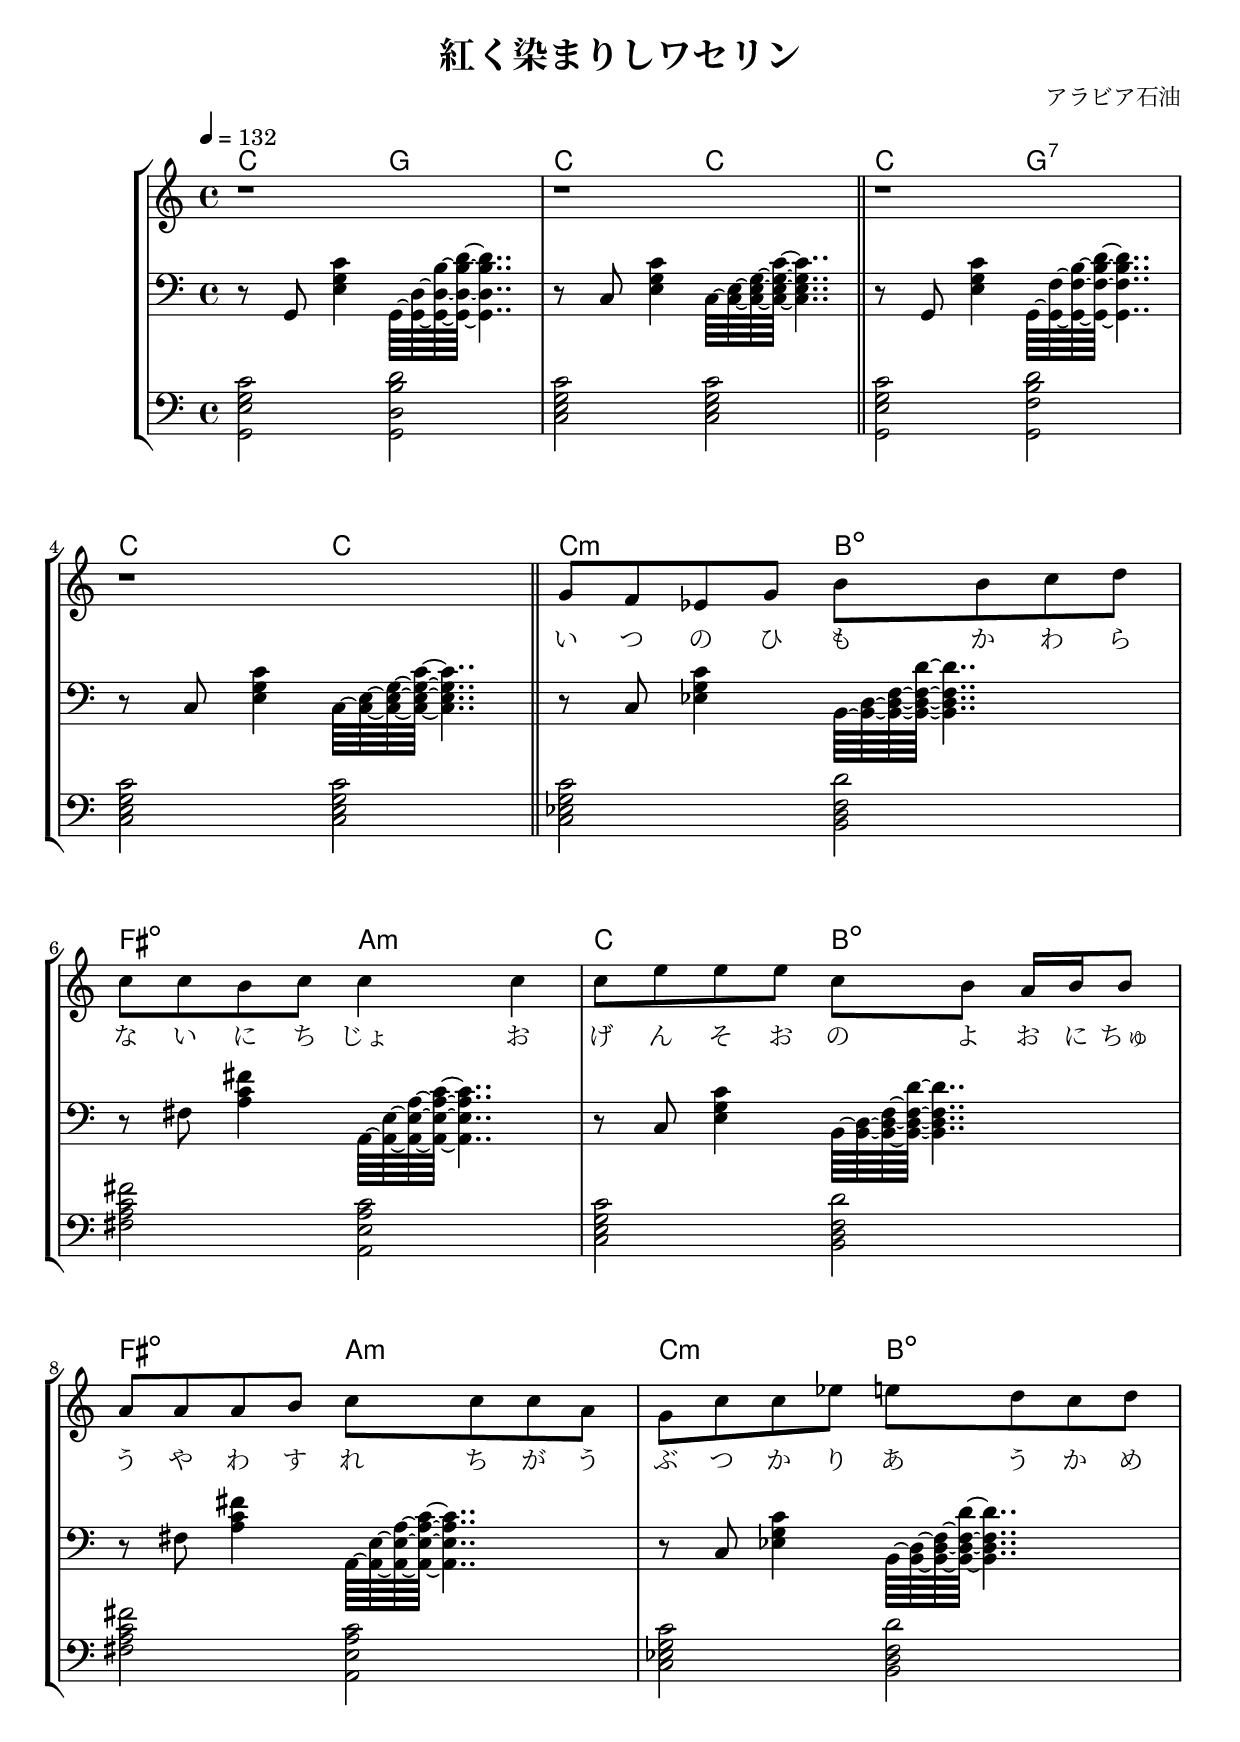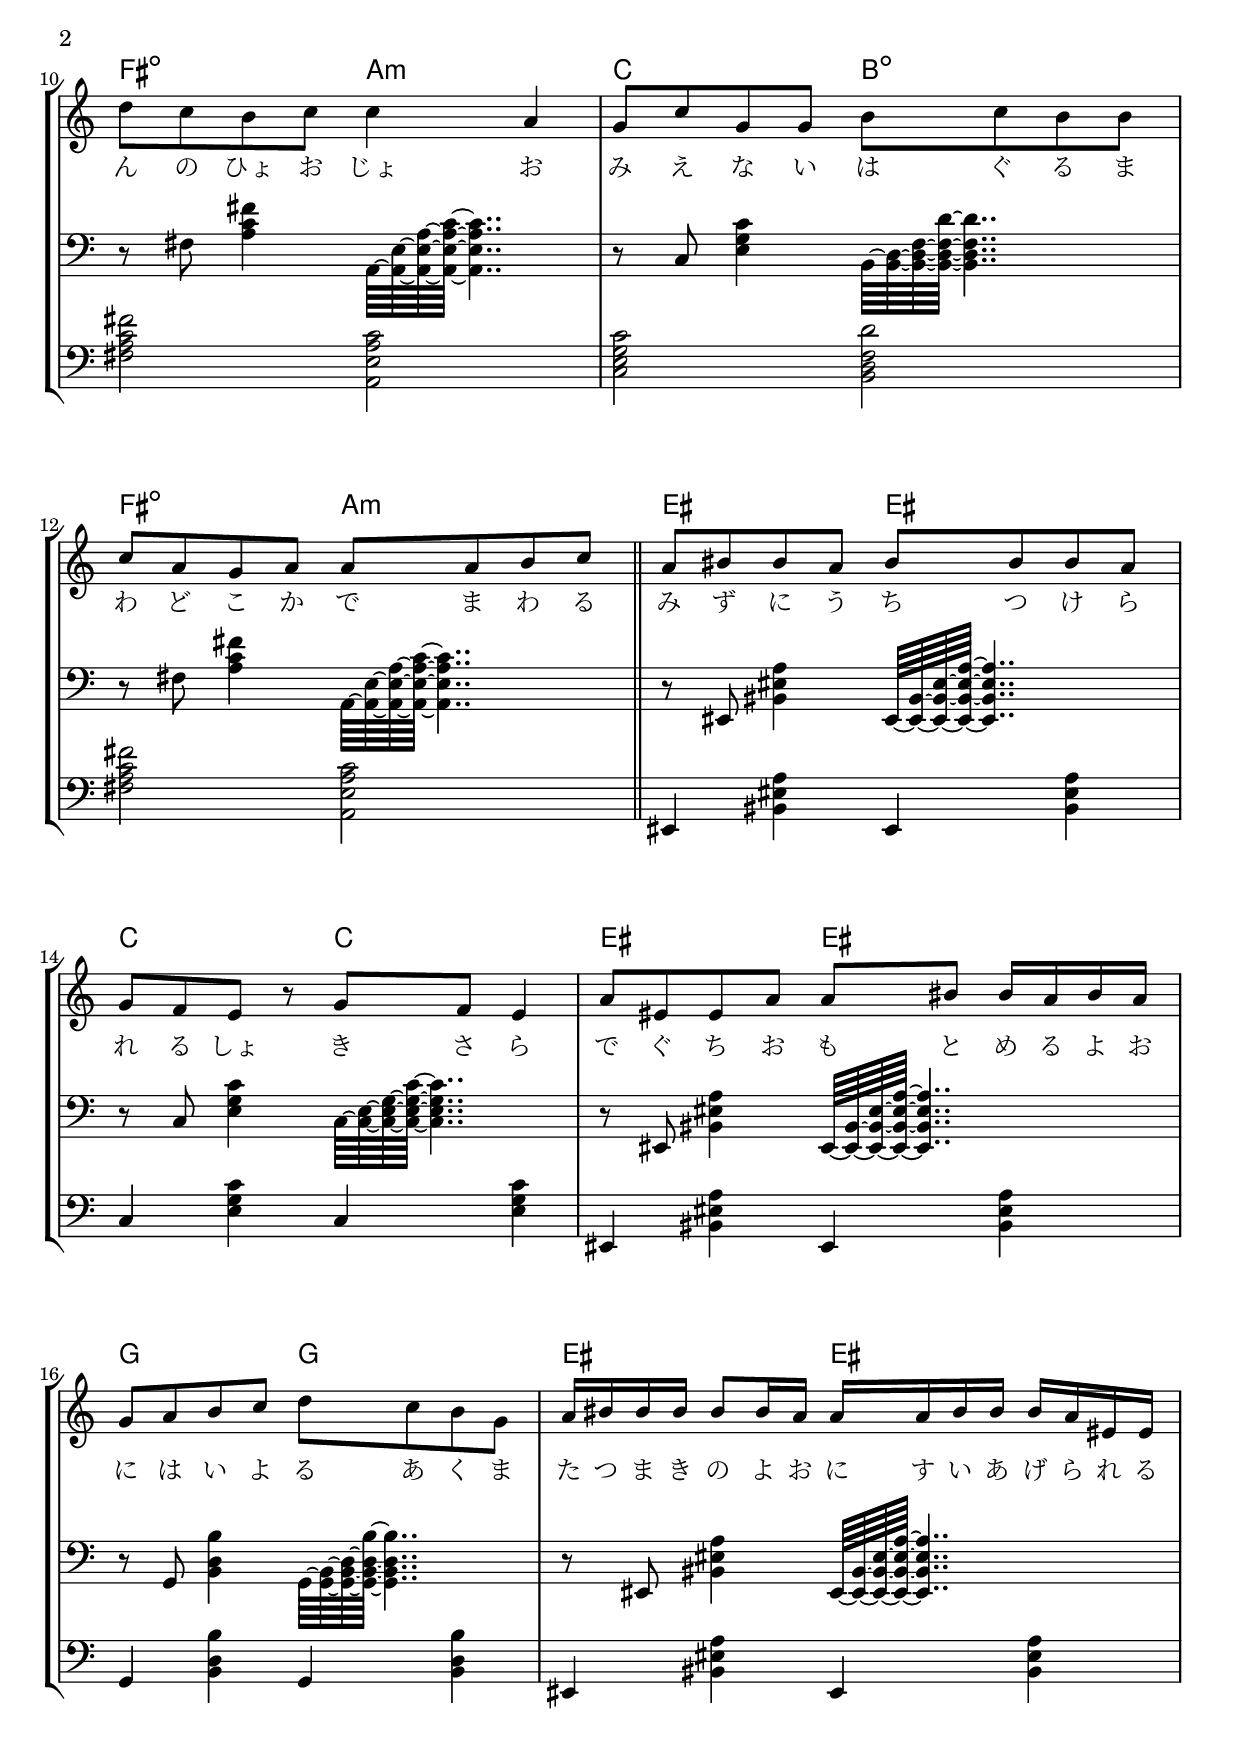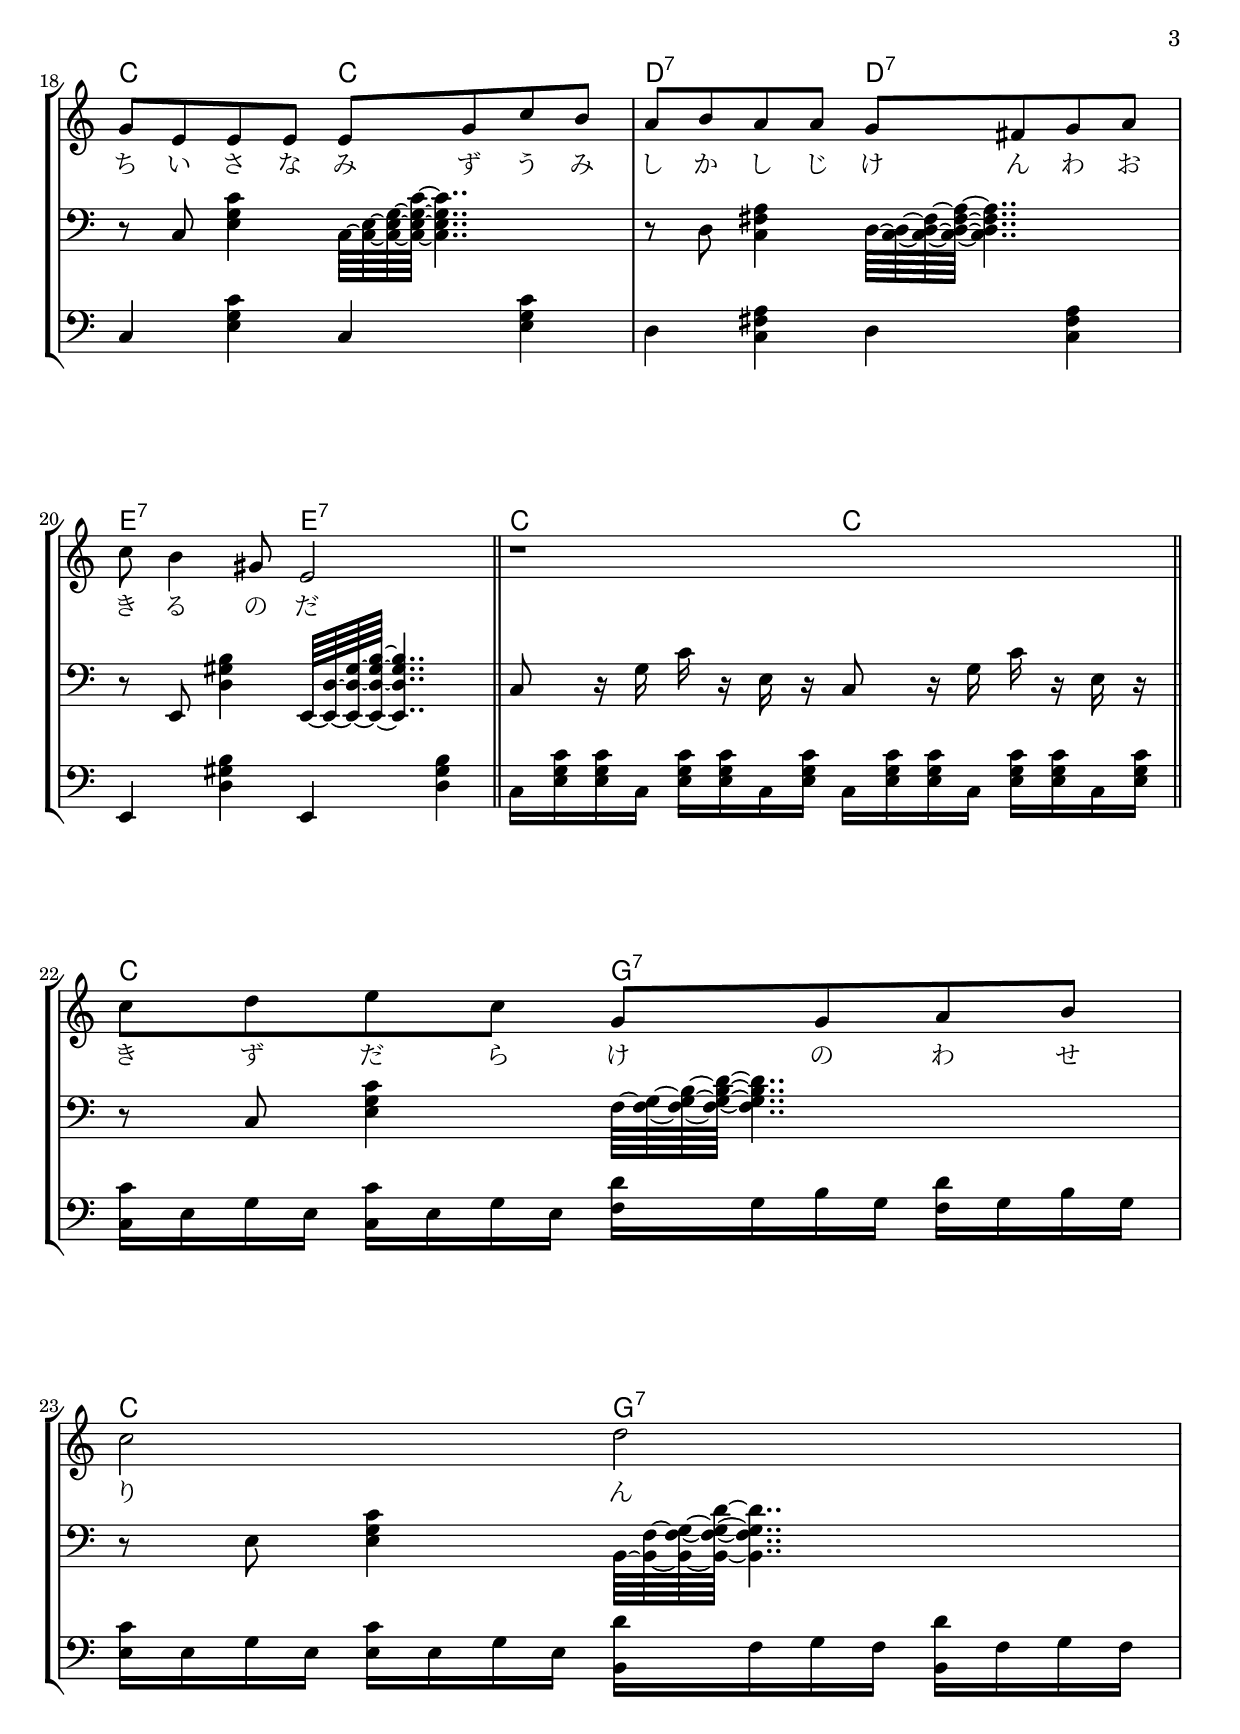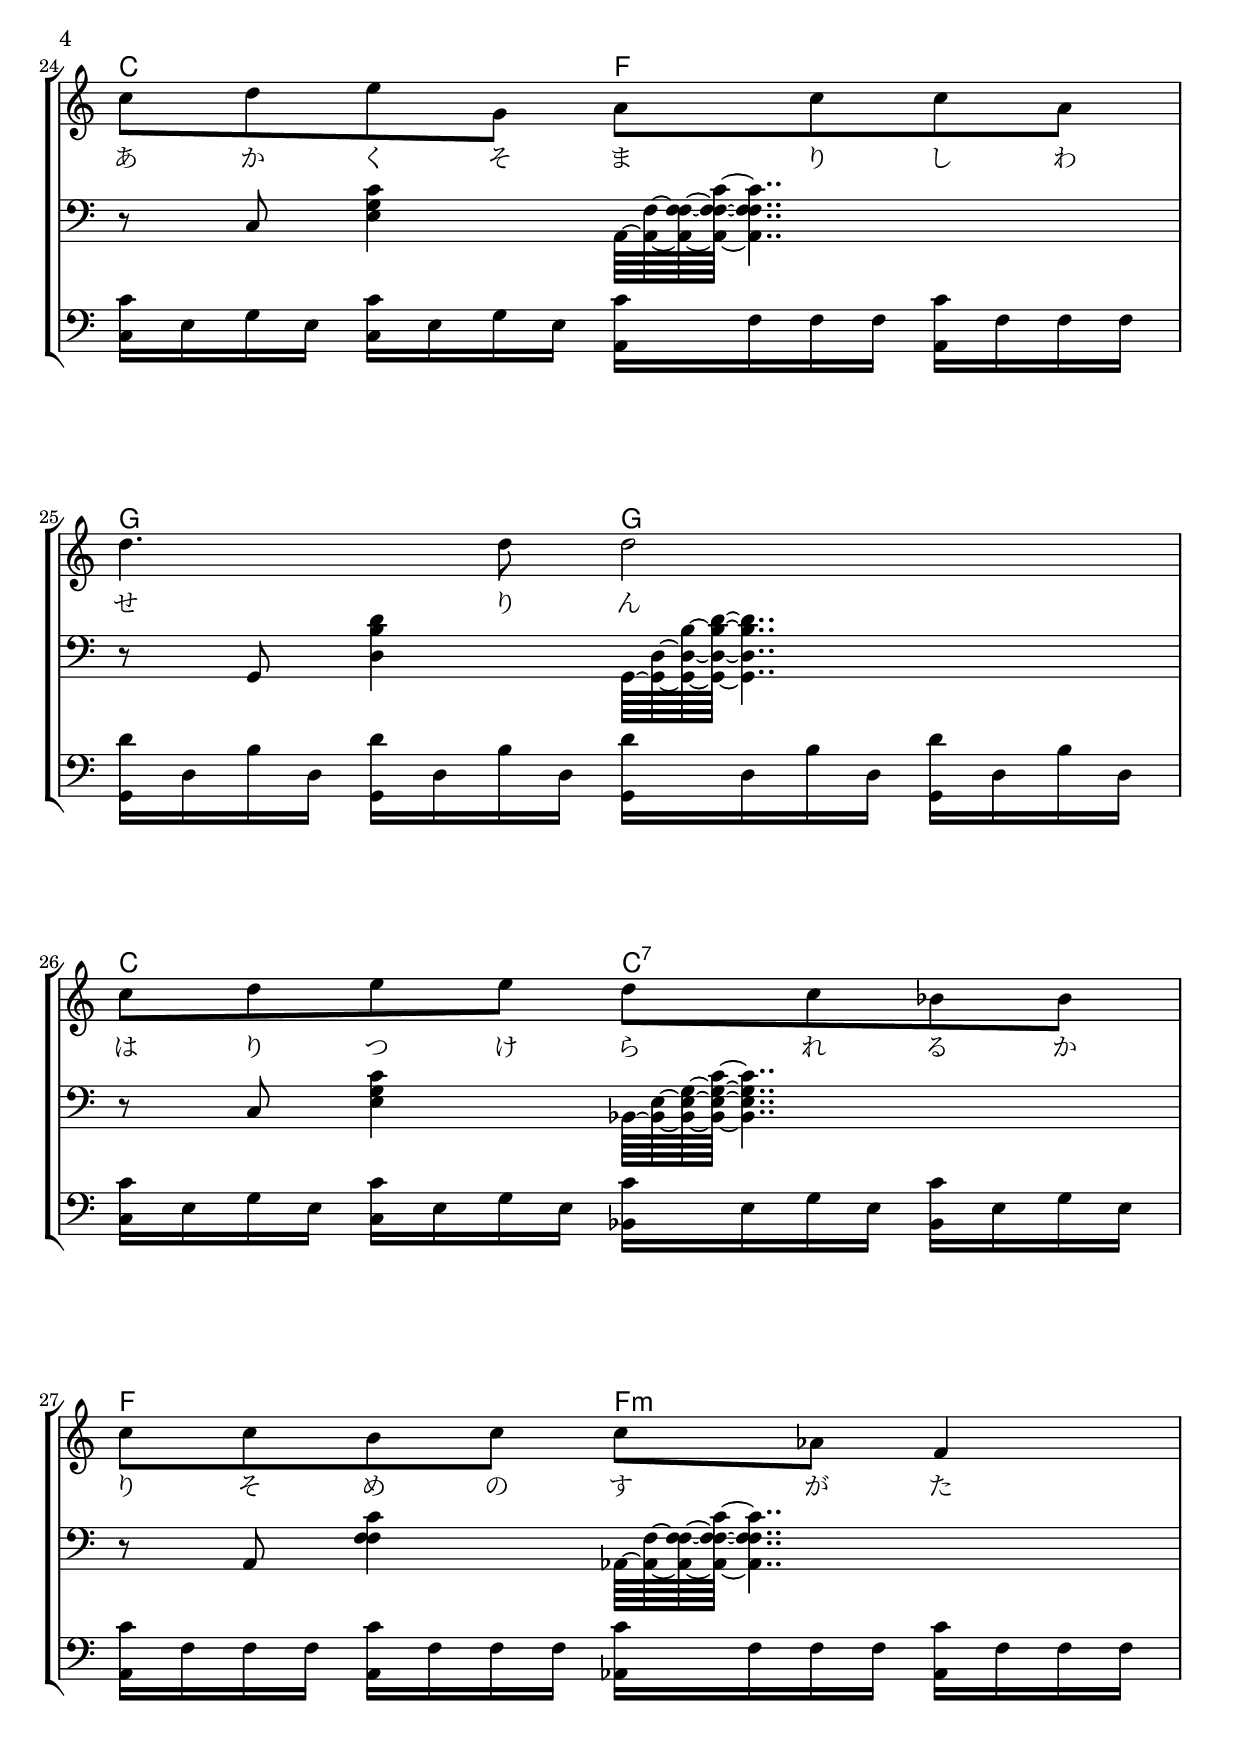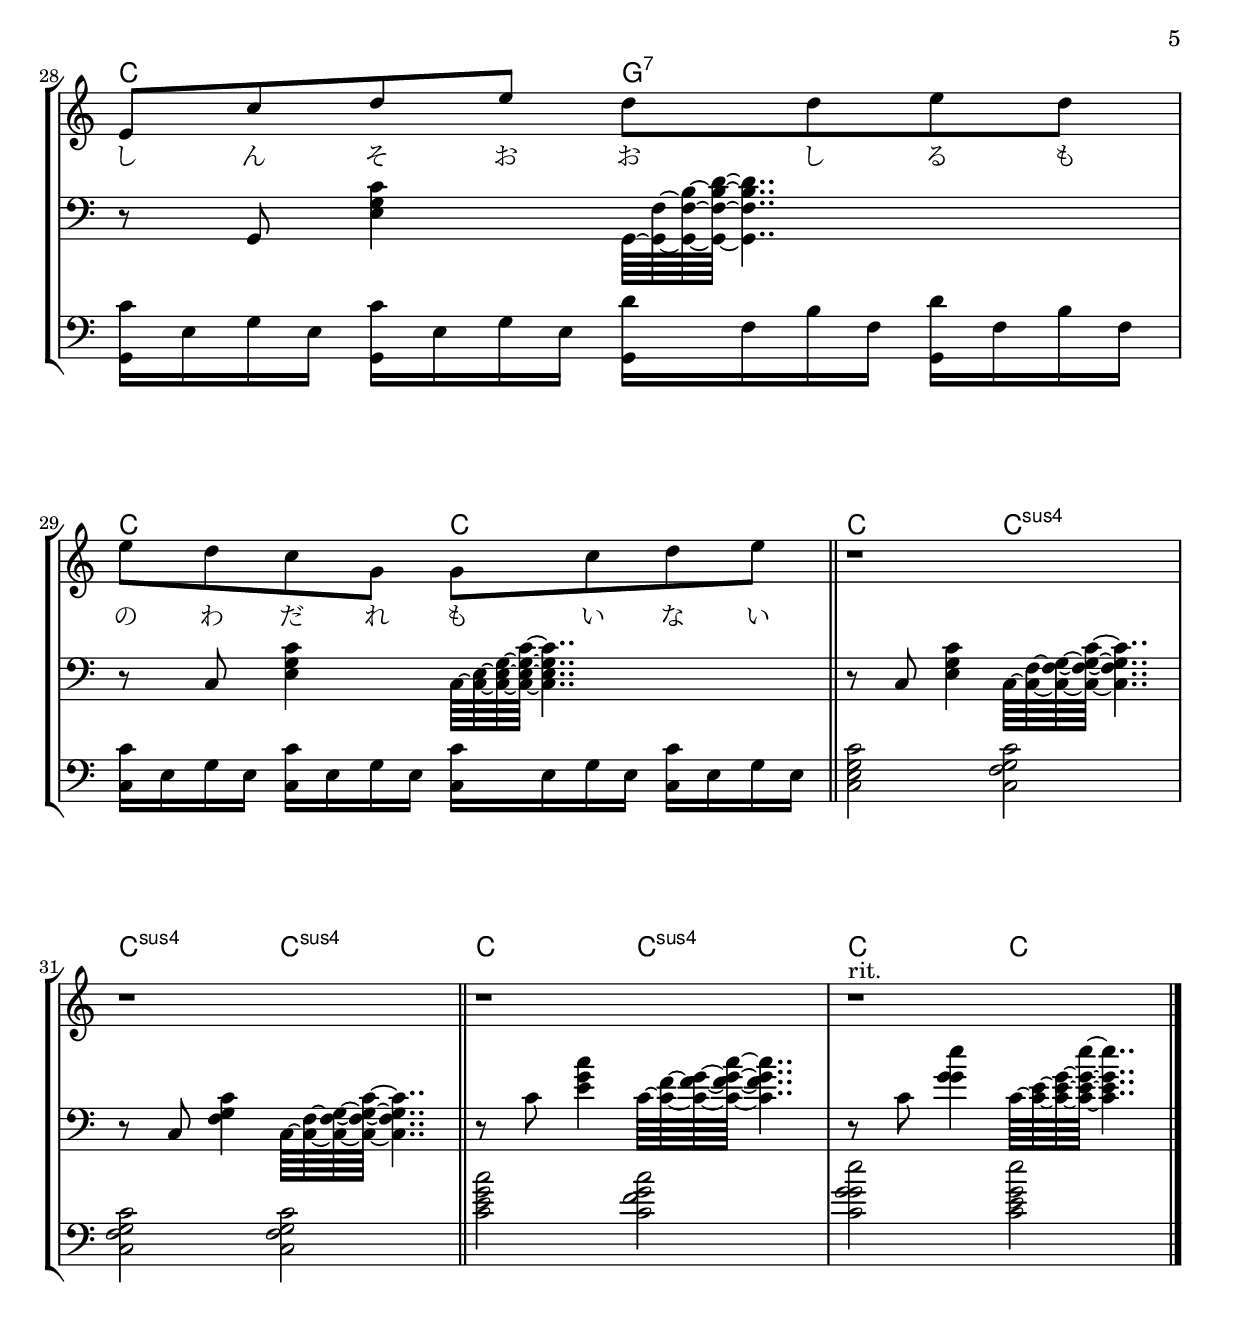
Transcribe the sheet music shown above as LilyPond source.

\version "2.12.1"

\header {
	title = \markup {紅く染まりしワセリン}
	composer = \markup \center-column {アラビア石油}
}

harmony = \chordmode {
	c2 g c c 

	c g:7 c c 

	c:m b:dim fis:dim a:m c b:dim fis:dim a:m c:m b:dim fis:dim a:m c b:dim fis:dim a:m 

	eis eis c c eis eis g g eis eis c c d:7 d:7 e:7 e:7 

	c c 

	c g:7 c g:7 c f g g c c:7 f f:m c g:7 c c 

	c c:sus4 c:sus4 c:sus4 

	c c:sus4 c c 
}

melody = {
	\key c \major
	\tempo 4 = 132
	r1 | r1   
	r1 | r1   
	\set Staff.midiInstrument = #"mmi0.38"
	 g'8  f'8  es'8  g'8  b'8  b'8  c''8  d''8 
	c''8  c''8  b'8  c''8  c''4  c''4 
	c''8  e''8  e''8  e''8  c''8  b'8  a'16  b'16  b'8 
	a'8  a'8  a'8  b'8  c''8  c''8  c''8  a'8 
	g'8  c''8  c''8  es''8  e''8  d''8  c''8  d''8 
	d''8  c''8  b'8  c''8  c''4  a'4 
	g'8  c''8  g'8  g'8  b'8  c''8  b'8  b'8 
	c''8  a'8  g'8  a'8  a'8  a'8  b'8  c''8
	\set Staff.midiInstrument = #"mmi0.38"
	 a'8  bis'8  bis'8  a'8  bis'8  bis'8  bis'8  a'8 
	g'8  f'8  e'8  r8  g'8  f'8  e'4 
	a'8  eis'8  eis'8  a'8  a'8  bis'8  bis'16  a'16  bis'16  a'16 
	g'8  a'8  b'8  c''8  d''8  c''8  b'8  g'8 
	a'16  bis'16  bis'16  bis'16  bis'8  bis'16  a'16  a'16  a'16  bis'16  bis'16  bis'16  a'16  eis'16  eis'16 
	g'8  e'8  e'8  e'8  e'8  g'8  c''8  b'8 
	a'8  b'8  a'8  a'8  g'8  fis'8  g'8  a'8 
	c''8  b'4  gis'8  e'2
	r1   
	\set Staff.midiInstrument = #"mmi0.38"
	 c''8  d''8  e''8  c''8  g'8  g'8  a'8  b'8 
	c''2  d''2 
	c''8  d''8  e''8  g'8  a'8  c''8  c''8  a'8 
	d''4.  d''8  d''2 
	c''8  d''8  e''8  e''8  d''8  c''8  bes'8  bes'8 
	c''8  c''8  b'8  c''8  c''8  as'8  f'4 
	e'8  c''8  d''8  e''8  d''8  d''8  e''8  d''8 
	e''8  d''8  c''8  g'8  g'8  c''8  d''8  e''8
	r1 | r1   
	r1 | r1^"rit." \bar "|."
}

words = \lyricmode {
	
	
	い  つ  の  ひ  も  か  わ  ら  な  い  に  ち  じょ  お  げ  ん  そ  お  の  よ  お  に  ちゅ  う  や  わ  す  れ  ち  が  う  ぶ  つ  か  り  あ  う  か  め  ん  の  ひょ  お  じょ  お  み  え  な  い  は  ぐ  る  ま  わ  ど  こ  か  で  ま  わ  る  
	み  ず  に  う  ち  つ  け  ら  れ  る  しょ  き  さ  ら  で  ぐ  ち  お  も  と  め  る  よ  お  に  は  い  よ  る  あ  く  ま  た  つ  ま  き  の  よ  お  に  す  い  あ  げ  ら  れ  る  ち  い  さ  な  み  ず  う  み  し  か  し  じ  け  ん  わ  お  き  る  の  だ  
	
	き  ず  だ  ら  け  の  わ  せ  り  ん  あ  か  く  そ  ま  り  し  わ  せ  り  ん  は  り  つ  け  ら  れ  る  か  り  そ  め  の  す  が  た  し  ん  そ  お  お  し  る  も  の  わ  だ  れ  も  い  な  い  
	
	
}

tempochange = {
	\tempo 4 = 132
	r1 | r1 \bar "||"
	\tempo 4 = 132
	r1 | r1 \bar "||"
	\tempo 4 = 132
	r1 | r1 | r1 | r1 | r1 | r1 | r1 | r1 \bar "||"
	\tempo 4 = 132
	r1 | r1 | r1 | r1 | r1 | r1 | r1 | r1 \bar "||"
	\tempo 4 = 132
	r1 \bar "||"
	\tempo 4 = 132
	r1 | r1 | r1 | r1 | r1 | r1 | r1 | r1 \bar "||"
	\tempo 4 = 132
	r1 | r1 \bar "||"
	\tempo 4 = 132
	r1 | \tempo 4 = 99 r2 \tempo 4 = 88 r2 \bar "|."
}

mainacc = {
	\clef bass
	\set Staff.midiInstrument = #"Muted Trumpet"
	\key c \major
	\tempo 4 = 132
	r8 g,8 <e g c'>4
	g,64~ <g,~ d~> <g,~ d~ b~> <g, d b d'>~ <g, d b d'>4..
	r8 c8 <e g c'>4
	c64~ <c~ e~> <c~ e~ g~> <c e g c'>~ <c e g c'>4..
	\bar "||"

	\set Staff.midiInstrument = #"Electric Grand"
	r8 g,8 <e g c'>4
	g,64~ <g,~ f~> <g,~ f~ b~> <g, f b d'>~ <g, f b d'>4..
	r8 c8 <e g c'>4
	c64~ <c~ e~> <c~ e~ g~> <c e g c'>~ <c e g c'>4..
	\bar "||"

	\set Staff.midiInstrument = #"Celesta"
	r8 c8 <es g c'>4
	b,64~ <b,~ d~> <b,~ d~ f~> <b, d f d'>~ <b, d f d'>4..
	r8 fis8 <a c' fis'>4
	a,64~ <a,~ e~> <a,~ e~ a~> <a, e a c'>~ <a, e a c'>4..
	r8 c8 <e g c'>4
	b,64~ <b,~ d~> <b,~ d~ f~> <b, d f d'>~ <b, d f d'>4..
	r8 fis8 <a c' fis'>4
	a,64~ <a,~ e~> <a,~ e~ a~> <a, e a c'>~ <a, e a c'>4..
	r8 c8 <es g c'>4
	b,64~ <b,~ d~> <b,~ d~ f~> <b, d f d'>~ <b, d f d'>4..
	r8 fis8 <a c' fis'>4
	a,64~ <a,~ e~> <a,~ e~ a~> <a, e a c'>~ <a, e a c'>4..
	r8 c8 <e g c'>4
	b,64~ <b,~ d~> <b,~ d~ f~> <b, d f d'>~ <b, d f d'>4..
	r8 fis8 <a c' fis'>4
	a,64~ <a,~ e~> <a,~ e~ a~> <a, e a c'>~ <a, e a c'>4..
	\bar "||"

	\set Staff.midiInstrument = #"FX 4 (atmosphere)"
	r8 eis,8 <bis, eis a>4
	eis,64~ <eis,~ bis,~> <eis,~ bis,~ eis~> <eis, bis, eis a>~ <eis, bis, eis a>4..
	r8 c8 <e g c'>4
	c64~ <c~ e~> <c~ e~ g~> <c e g c'>~ <c e g c'>4..
	r8 eis,8 <bis, eis a>4
	eis,64~ <eis,~ bis,~> <eis,~ bis,~ eis~> <eis, bis, eis a>~ <eis, bis, eis a>4..
	r8 g,8 <b, d b>4
	g,64~ <g,~ b,~> <g,~ b,~ d~> <g, b, d b>~ <g, b, d b>4..
	r8 eis,8 <bis, eis a>4
	eis,64~ <eis,~ bis,~> <eis,~ bis,~ eis~> <eis, bis, eis a>~ <eis, bis, eis a>4..
	r8 c8 <e g c'>4
	c64~ <c~ e~> <c~ e~ g~> <c e g c'>~ <c e g c'>4..
	r8 d8 <c fis a>4
	d64~ <d~ c~> <d~ c~ fis~> <d c fis a>~ <d c fis a>4..
	r8 e,8 <d gis b>4
	e,64~ <e,~ d~> <e,~ d~ gis~> <e, d gis b>~ <e, d gis b>4..
	\bar "||"

	\set Staff.midiInstrument = #"Electric Piano2"
	c8r16g16c'16r16e16r16
	c8r16g16c'16r16e16r16
	\bar "||"

	\set Staff.midiInstrument = #"Electric Grand"
	r8 c8 <e g c'>4
	f64~ <f~ g~> <f~ g~ b~> <f g b d'>~ <f g b d'>4..
	r8 e8 <e g c'>4
	b,64~ <b,~ f~> <b,~ f~ g~> <b, f g d'>~ <b, f g d'>4..
	r8 c8 <e g c'>4
	a,64~ <a,~ f~> <a,~ f~ f~> <a, f f c'>~ <a, f f c'>4..
	r8 g,8 <d b d'>4
	g,64~ <g,~ d~> <g,~ d~ b~> <g, d b d'>~ <g, d b d'>4..
	r8 c8 <e g c'>4
	bes,64~ <bes,~ e~> <bes,~ e~ g~> <bes, e g c'>~ <bes, e g c'>4..
	r8 a,8 <f f c'>4
	as,64~ <as,~ f~> <as,~ f~ f~> <as, f f c'>~ <as, f f c'>4..
	r8 g,8 <e g c'>4
	g,64~ <g,~ f~> <g,~ f~ b~> <g, f b d'>~ <g, f b d'>4..
	r8 c8 <e g c'>4
	c64~ <c~ e~> <c~ e~ g~> <c e g c'>~ <c e g c'>4..
	\bar "||"

	\set Staff.midiInstrument = #"Muted Trumpet"
	r8 c8 <e g c'>4
	c64~ <c~ f~> <c~ f~ g~> <c f g c'>~ <c f g c'>4..
	r8 c8 <f g c'>4
	c64~ <c~ f~> <c~ f~ g~> <c f g c'>~ <c f g c'>4..
	\bar "||"

	\set Staff.midiInstrument = #"Synthstrings 1"
	r8 c'8 <e' g' c''>4
	c'64~ <c'~ f'~> <c'~ f'~ g'~> <c' f' g' c''>~ <c' f' g' c''>4..
	r8 c'8 <g' g' e''>4
	c'64~ <c'~ e'~> <c'~ e'~ g'~> <c' e' g' e''>~ <c' e' g' e''>4..
	\bar "|."
}

subacc = {
	\clef bass
	\set Staff.midiInstrument = #"Tinkle Bell"
	\key c \major
	\tempo 4 = 132
	<g, e g c'>2
	<g, d b d'>2
	<c e g c'>2
	<c e g c'>2
	\bar "||"

	\set Staff.midiInstrument = #"Alto Sax"
	<g, e g c'>2
	<g, f b d'>2
	<c e g c'>2
	<c e g c'>2
	\bar "||"

	\set Staff.midiInstrument = #"Kalimba"
	<c es g c'>2
	<b, d f d'>2
	<fis a c' fis'>2
	<a, e a c'>2
	<c e g c'>2
	<b, d f d'>2
	<fis a c' fis'>2
	<a, e a c'>2
	<c es g c'>2
	<b, d f d'>2
	<fis a c' fis'>2
	<a, e a c'>2
	<c e g c'>2
	<b, d f d'>2
	<fis a c' fis'>2
	<a, e a c'>2
	\bar "||"

	\set Staff.midiInstrument = #"Bagpipe"
	eis,4 <bis, eis a>4
	eis,4 <bis, eis a>4
	c4 <e g c'>4
	c4 <e g c'>4
	eis,4 <bis, eis a>4
	eis,4 <bis, eis a>4
	g,4 <b, d b>4
	g,4 <b, d b>4
	eis,4 <bis, eis a>4
	eis,4 <bis, eis a>4
	c4 <e g c'>4
	c4 <e g c'>4
	d4 <c fis a>4
	d4 <c fis a>4
	e,4 <d gis b>4
	e,4 <d gis b>4
	\bar "||"

	\set Staff.midiInstrument = #"English Horn"
	c16 <e g c'>16 <e g c'>16 c16   <e g c'>16 <e g c'>16 c16 <e g c'>16
	c16 <e g c'>16 <e g c'>16 c16   <e g c'>16 <e g c'>16 c16 <e g c'>16
	\bar "||"

	\set Staff.midiInstrument = #"Celesta"
	<c c'>16 e g e <c c'> e g e
	<f d'>16 g b g <f d'> g b g
	<e c'>16 e g e <e c'> e g e
	<b, d'>16 f g f <b, d'> f g f
	<c c'>16 e g e <c c'> e g e
	<a, c'>16 f f f <a, c'> f f f
	<g, d'>16 d b d <g, d'> d b d
	<g, d'>16 d b d <g, d'> d b d
	<c c'>16 e g e <c c'> e g e
	<bes, c'>16 e g e <bes, c'> e g e
	<a, c'>16 f f f <a, c'> f f f
	<as, c'>16 f f f <as, c'> f f f
	<g, c'>16 e g e <g, c'> e g e
	<g, d'>16 f b f <g, d'> f b f
	<c c'>16 e g e <c c'> e g e
	<c c'>16 e g e <c c'> e g e
	\bar "||"

	\set Staff.midiInstrument = #"Shanai"
	<c e g c'>2
	<c f g c'>2
	<c f g c'>2
	<c f g c'>2
	\bar "||"

	\set Staff.midiInstrument = #"Shanai"
	<c' e' g' c''>2
	<c' f' g' c''>2
	<c' g' g' e''>2
	<c' e' g' e''>2
	\bar "|."
}

percA = {
	\drummode {
	r4 hh8. hh4 r16 hh4  |hh4 hh8 hh4. hh4  \bar "||"
	r4 hh8. hh4 r16 hh4  |hh4 hh8 hh4. hh4  \bar "||"
	r4 hh8. hh4 r16 hh4  |hh4 hh8 hh4. hh4  |hh4 hh8. hh4 r16 hh4  |hh4 hh8 hh4. hh4  |r4 hh8. hh4 r16 hh4  |hh4 hh8 hh4. hh4  |hh4 hh8. hh4 r16 hh4  |hh4 hh8 hh4. hh4  \bar "||"
	r4 hh8. hh4 r16 hh4  |hh4 hh8 hh4. hh4  |hh4 hh8. hh4 r16 hh4  |hh4 hh8 hh4. hh4  |r4 hh8. hh4 r16 hh4  |hh4 hh8 hh4. hh4  |hh4 hh8. hh4 r16 hh4  |hh4 hh8 hh4. hh4  \bar "||"
	hh4 hh4 hh4 hh4  \bar "||"
	r4 hh4 hh4 hh4  |hh4 hh4 hh4 hh4  |hh4 hh4 hh4 hh4  |hh4 hh4 hh4 hh4  |r4 hh4 hh4 hh4  |hh4 hh4 hh4 hh4  |hh4 hh4 hh4 hh4  |hh4 hh4 hh4 hh4  \bar "||"
	r4 hh8. hh4 r16 hh4  |hh4 hh8 hh4. hh4  \bar "||"
	r4 hh8. hh4 r16 hh4  |hh4 hh8 hh4. hh4  \bar "|."
	}
}

percB = {
	\drummode {
	r8 hhp4 hhp4 hhp4 hhp8  |r8 hhp2 hhp4.  \bar "||"
	r8 hhp4 hhp4 hhp4 hhp8  |r8 hhp2 hhp4.  \bar "||"
	r8 hhp4 hhp4 hhp4 hhp8  |r8 hhp2 hhp4 hhp8  |r8 hhp4 hhp4 hhp4 hhp8  |r8 hhp2 hhp4 hhp8  |r8 hhp4 hhp4 hhp4 hhp8  |r8 hhp2 hhp4 hhp8  |r8 hhp4 hhp4 hhp4 hhp8  |r8 hhp2 hhp4.  \bar "||"
	r8 hhp4 hhp4 hhp4 hhp8  |r8 hhp2 hhp4 hhp8  |r8 hhp4 hhp4 hhp4 hhp8  |r8 hhp2 hhp4 hhp8  |r8 hhp4 hhp4 hhp4 hhp8  |r8 hhp2 hhp4 hhp8  |r8 hhp4 hhp4 hhp4 hhp8  |r8 hhp2 hhp4.  \bar "||"
	r8 hhp4 hhp2 r8  \bar "||"
	r8 hhp4 hhp4 hhp4 hhp8  |r8 hhp4 hhp4 hhp4 hhp8  |r8 hhp4 hhp4 hhp4 hhp8  |r8 hhp4 hhp4 hhp4 hhp8  |r8 hhp4 hhp4 hhp4 hhp8  |r8 hhp4 hhp4 hhp4 hhp8  |r8 hhp4 hhp4 hhp4 hhp8  |r8 hhp4 hhp2 r8  \bar "||"
	r8 hhp4 hhp4 hhp4 hhp8  |r8 hhp2 hhp4.  \bar "||"
	r8 hhp4 hhp4 hhp4 hhp8  |r8 hhp2 hhp4.  \bar "|."
	}
}

percC = {
	\drummode {
	r4 sn2 sn8. sn16  |r4 sn2 sn8 sn16 sn16  \bar "||"
	r4 sn2 sn8. sn16  |r4 sn2 sn8 sn16 sn16  \bar "||"
	r4 sn2 sn8. sn16  |r4 sn2 sn8. sn16  |r4 sn2 sn8. sn16  |r4 sn2 sn8. sn16  |r4 sn2 sn8. sn16  |r4 sn2 sn8. sn16  |r4 sn2 sn8. sn16  |r4 sn2 sn8 sn16 sn16  \bar "||"
	r4 sn2 sn8. sn16  |r4 sn2 sn8. sn16  |r4 sn2 sn8. sn16  |r4 sn2 sn8. sn16  |r4 sn2 sn8. sn16  |r4 sn2 sn8. sn16  |r4 sn2 sn8. sn16  |r4 sn2 sn8 sn16 sn16  \bar "||"
	r4 sn4 r16 sn16 sn8. sn16 sn16 sn16  \bar "||"
	r4 sn2 sn4  |r4 sn2 sn8. sn16  |r4 sn2 sn4  |r4 sn2 sn8. sn16  |r4 sn2 sn4  |r4 sn2 sn8. sn16  |r4 sn2 sn4  |r4 sn4 r16 sn16 sn8. sn16 sn16 sn16  \bar "||"
	r4 sn2 sn8. sn16  |r4 sn2 sn8 sn16 sn16  \bar "||"
	r4 sn2 sn8. sn16  |r4 sn2 sn8 sn16 sn16  \bar "|."
	}
}

percD = {
	\drummode {
	bd4. r16 bd8. bd4 bd8  |bd8 bd4 r16 bd8. bd4 bd8  \bar "||"
	bd4. r16 bd8. bd4 bd8  |bd8 bd4 r16 bd8. bd4 bd8  \bar "||"
	bd4. r16 bd8. bd4 bd8  |bd8 bd4 r16 bd8. bd4 bd8  |bd4. r16 bd8. bd4 bd8  |bd8 bd4 r16 bd8. bd4 bd8  |bd4. r16 bd8. bd4 bd8  |bd8 bd4 r16 bd8. bd4 bd8  |bd4. r16 bd8. bd4 bd8  |bd8 bd4 r16 bd8. bd4 bd8  \bar "||"
	bd4. r16 bd8. bd4 bd8  |bd8 bd4 r16 bd8. bd4 bd8  |bd4. r16 bd8. bd4 bd8  |bd8 bd4 r16 bd8. bd4 bd8  |bd4. r16 bd8. bd4 bd8  |bd8 bd4 r16 bd8. bd4 bd8  |bd4. r16 bd8. bd4 bd8  |bd8 bd4 r16 bd8. bd4 bd8  \bar "||"
	bd4. bd8 bd4 bd4  \bar "||"
	bd2 bd8 bd16 bd4 r16  |bd2 bd8 bd16 bd4 r16  |bd2 bd8 bd16 bd4 r16  |bd2 bd8 bd16 bd4 r16  |bd2 bd8 bd16 bd4 r16  |bd2 bd8 bd16 bd4 r16  |bd2 bd8 bd16 bd4 r16  |bd4. bd8 bd4 bd4  \bar "||"
	bd4. r16 bd8. bd4 bd8  |bd8 bd4 r16 bd8. bd4 bd8  \bar "||"
	bd4. r16 bd8. bd4 bd8  |bd8 bd4 r16 bd8. bd4 bd8  \bar "|."
	}
}

percE = {
	\drummode {
	r1  |r4. r16 hho2 r16  \bar "||"
	r1  |r4. r16 hho2 r16  \bar "||"
	r1  |r4. r16 hho2 r16  |r1  |r4. r16 hho2 r16  |r1  |r4. r16 hho2 r16  |r1  |r4. r16 hho2 r16  \bar "||"
	r1  |r4. r16 hho2 r16  |r1  |r4. r16 hho2 r16  |r1  |r4. r16 hho2 r16  |r1  |r4. r16 hho2 r16  \bar "||"
	cymc1  \bar "||"
	cymc1  |r1 |r1 |r1 |cymc1  |r1 |r1 |r1 \bar "||"
	r1  |r4. r16 hho2 r16  \bar "||"
	r1  |r4. r16 hho2 r16  \bar "|."
	}
}

percF = {
	\drummode {
	cymc1  |r1 \bar "||"
	cymc1  |r1 \bar "||"
	cymc1  |r1 |r1 |r1 |cymc1  |r1 |r1 |r1 \bar "||"
	cymc1  |r1 |r1 |r1 |cymc1  |r1 |r1 |r1 \bar "||"
	r1 \bar "||"
	r1 | r1 | r1 | r1 | r1 | r1 | r1 | r1 \bar "||"
	cymc1  |r1 \bar "||"
	cymc1  |r1 \bar "|."
	}
}

\score {
	<<
		\new StaffGroup <<
			\new ChordNames {\harmony}
			\new Voice = "melody" {\melody}
			\new Lyrics \lyricsto "melody" \words
			\new Staff = "mainacc" {\mainacc}
			\new Staff = "subacc" {\subacc}
		>>
	>>
	\layout { }
}
